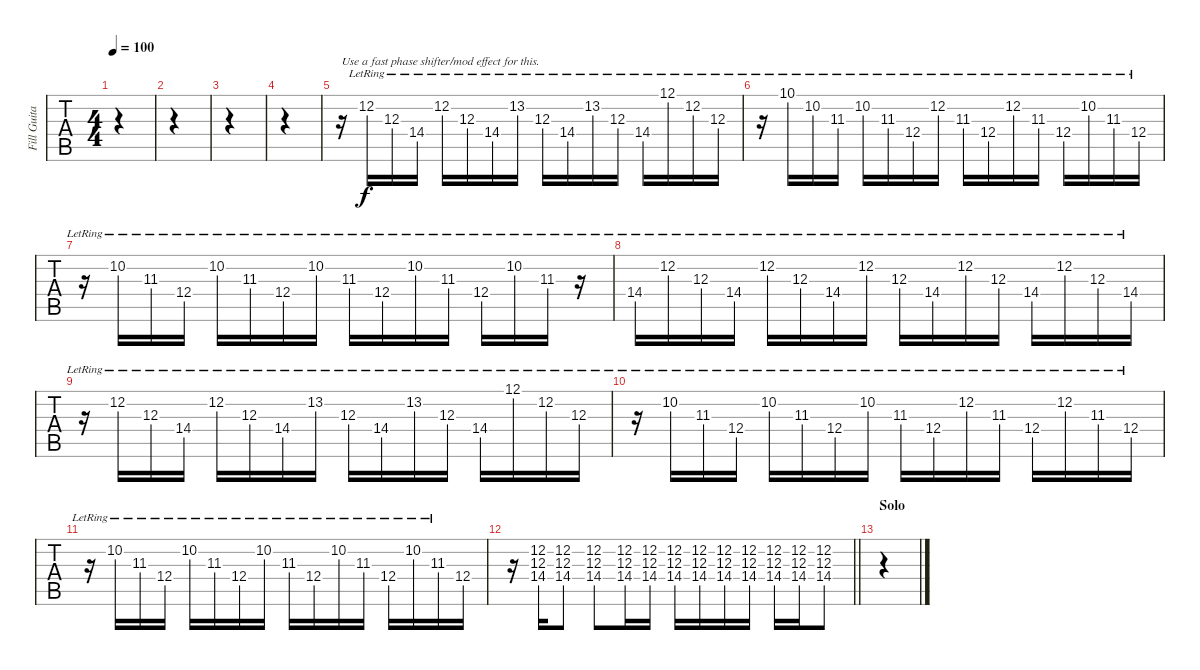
\track ("Fill Guitar" "Fill Guita") {instrument electricguitarclean}
\staff {tabs}
\tuning (E4 B3 G3 D3 A2 E2) {hide}
\ts (4 4)
\tempo 100
\clef g2
\ks c
|
|
|
|
r.16{txt "Use a fast phase shifter/mod effect for this."} 12.2{lr}.16 12.3{lr}.16 14.4{lr}.16 12.2{lr}.16 12.3{lr}.16 14.4{lr}.16 13.2{lr}.16 12.3{lr}.16 14.4{lr}.16 13.2{lr}.16 12.3{lr}.16 14.4{lr}.16 12.1{lr}.16 12.2{lr}.16 12.3{lr}.16 |
r.16 10.1{lr}.16 10.2{lr}.16 11.3{lr}.16 10.2{lr}.16 11.3{lr}.16 12.4{lr}.16 12.2{lr}.16 11.3{lr}.16 12.4{lr}.16 12.2{lr}.16 11.3{lr}.16 12.4{lr}.16 10.2{lr}.16 11.3{lr}.16 12.4{lr}.16 |
r.16 10.2{lr}.16 11.3{lr}.16 12.4{lr}.16 10.2{lr}.16 11.3{lr}.16 12.4{lr}.16 10.2{lr}.16 11.3{lr}.16 12.4{lr}.16 10.2{lr}.16 11.3{lr}.16 12.4{lr}.16 10.2{lr}.16 11.3{lr}.16 r.16 |
14.4{lr}.16 12.2{lr}.16 12.3{lr}.16 14.4{lr}.16 12.2{lr}.16 12.3{lr}.16 14.4{lr}.16 12.2{lr}.16 12.3{lr}.16 14.4{lr}.16 12.2{lr}.16 12.3{lr}.16 14.4{lr}.16 12.2{lr}.16 12.3{lr}.16 14.4{lr}.16 |
r.16 12.2{lr}.16 12.3{lr}.16 14.4{lr}.16 12.2{lr}.16 12.3{lr}.16 14.4{lr}.16 13.2{lr}.16 12.3{lr}.16 14.4{lr}.16 13.2{lr}.16 12.3{lr}.16 14.4{lr}.16 12.1{lr}.16 12.2{lr}.16 12.3{lr}.16 |
r.16 10.2{lr}.16 11.3{lr}.16 12.4{lr}.16 10.2{lr}.16 11.3{lr}.16 12.4{lr}.16 10.2{lr}.16 11.3{lr}.16 12.4{lr}.16 12.2{lr}.16 11.3{lr}.16 12.4{lr}.16 12.2{lr}.16 11.3{lr}.16 12.4{lr}.16 |
r.16 10.2{lr}.16 11.3{lr}.16 12.4{lr}.16 10.2{lr}.16 11.3{lr}.16 12.4{lr}.16 10.2{lr}.16 11.3{lr}.16 12.4{lr}.16 10.2{lr}.16 11.3{lr}.16 12.4{lr}.16 10.2{lr}.16 11.3{lr}.16 12.4.16 |
\barLineRight lightlight
r.16 (12.2 12.3 14.4).16 (12.2 12.3 14.4).8 (12.2 12.3 14.4).8 (12.2 12.3 14.4).16 (12.2 12.3 14.4).16 (12.2 12.3 14.4).16 (12.2 12.3 14.4).16 (12.2 12.3 14.4).16 (12.2 12.3 14.4).16 (12.2 12.3 14.4).16 (12.2 12.3 14.4).16 (12.2 12.3 14.4).8 |
\section ("" "Solo")
